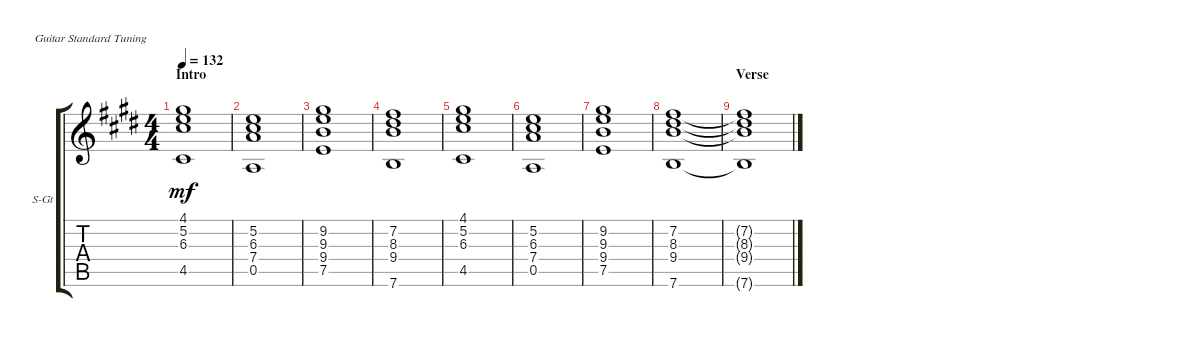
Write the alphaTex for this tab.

\defaultSystemsLayout 4
\bracketExtendMode groupsimilarinstruments
\firstSystemTrackNameOrientation horizontal
\otherSystemsTrackNameOrientation horizontal
\track ("guitar" "S-Gt") {instrument acousticguitarsteel}
\staff {score tabs}
\tuning (E4 B3 G3 D3 A2 E2)
\ts (4 4)
\section ("" "Intro")
\tempo 132
\clef g2
\ks c#minor
(4.1 5.2 6.3 4.5).1{dy mf instrument acousticguitarsteel} |
(0.5 7.4 6.3 5.2).1 |
(9.2 9.3 9.4 7.5).1 |
(7.2 8.3 9.4 7.6).1 |
(4.1 5.2 6.3 4.5).1 |
(0.5 7.4 6.3 5.2).1 |
(9.2 9.3 9.4 7.5).1 |
(7.6 9.4 8.3 7.2).1 |
\section ("" "Verse")
(7.2{t} 8.3{t} 9.4{t} 7.6{t}).1
